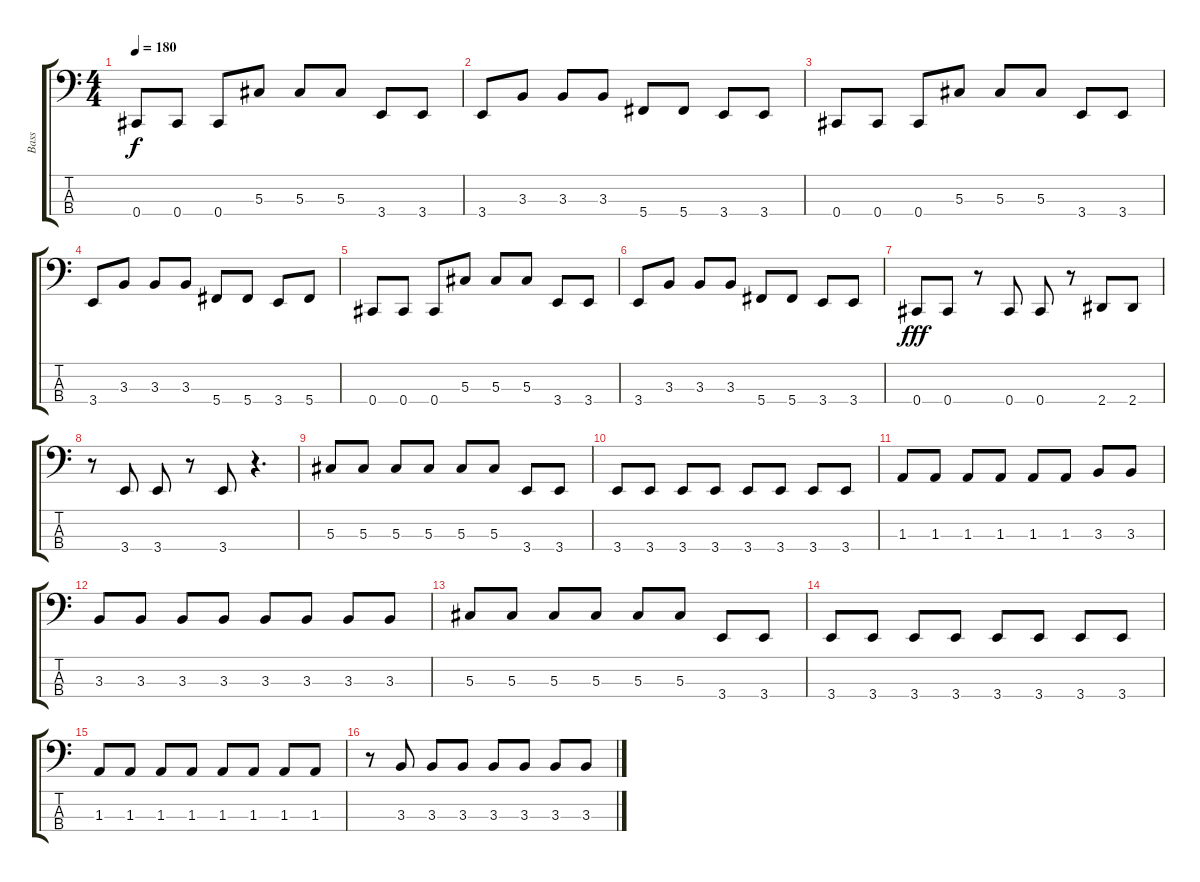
\track ("Bass" "Bass") {instrument electricbassfinger}
\staff {score tabs}
\tuning (Gb2 Db2 Ab1 Db1) {hide}
\ts (4 4)
\tempo 180
\clef f4
\ks c
0.4.8{dy f} 0.4.8 0.4.8 5.3.8 5.3.8 5.3.8 3.4.8 3.4.8 |
3.4.8 3.3.8 3.3.8 3.3.8 5.4.8 5.4.8 3.4.8 3.4.8 |
0.4.8 0.4.8 0.4.8 5.3.8 5.3.8 5.3.8 3.4.8 3.4.8 |
3.4.8 3.3.8 3.3.8 3.3.8 5.4.8 5.4.8 3.4.8 5.4.8 |
0.4.8 0.4.8 0.4.8 5.3.8 5.3.8 5.3.8 3.4.8 3.4.8 |
3.4.8 3.3.8 3.3.8 3.3.8 5.4.8 5.4.8 3.4.8 3.4.8 |
0.4.8{dy fff} 0.4.8 r.8 0.4.8 0.4.8 r.8 2.4.8 2.4.8 |
r.8 3.4.8 3.4.8 r.8 3.4.8 r.4{d} |
5.3.8 5.3.8 5.3.8 5.3.8 5.3.8 5.3.8 3.4.8 3.4.8 |
3.4.8 3.4.8 3.4.8 3.4.8 3.4.8 3.4.8 3.4.8 3.4.8 |
1.3.8 1.3.8 1.3.8 1.3.8 1.3.8 1.3.8 3.3.8 3.3.8 |
3.3.8 3.3.8 3.3.8 3.3.8 3.3.8 3.3.8 3.3.8 3.3.8 |
5.3.8 5.3.8 5.3.8 5.3.8 5.3.8 5.3.8 3.4.8 3.4.8 |
3.4.8 3.4.8 3.4.8 3.4.8 3.4.8 3.4.8 3.4.8 3.4.8 |
1.3.8 1.3.8 1.3.8 1.3.8 1.3.8 1.3.8 1.3.8 1.3.8 |
r.8 3.3.8 3.3.8 3.3.8 3.3.8 3.3.8 3.3.8 3.3.8
